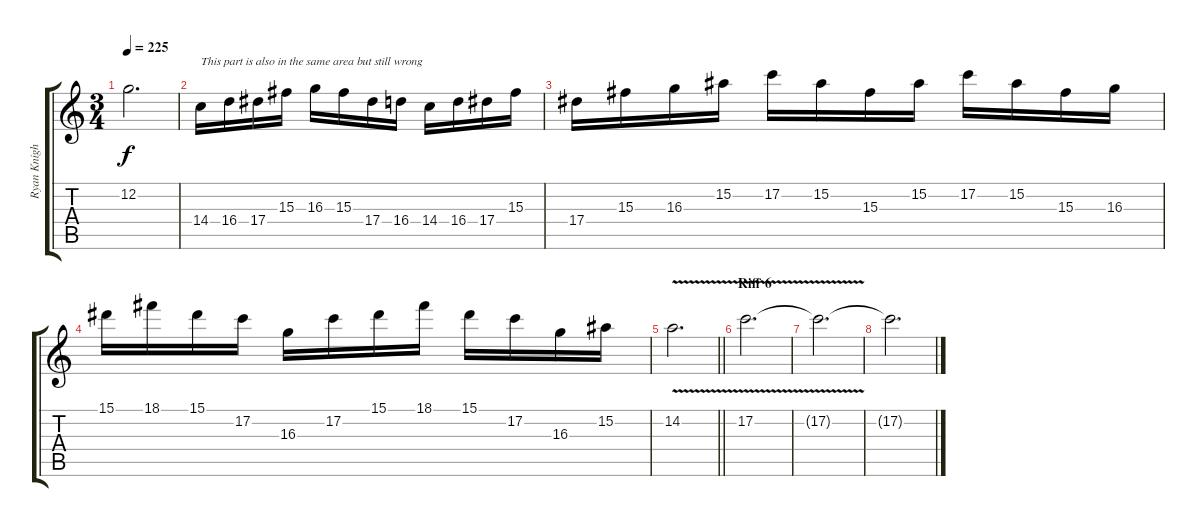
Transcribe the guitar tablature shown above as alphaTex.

\track ("Ryan Knight (Solo)" "Ryan Knigh") {instrument distortionguitar}
\staff {score tabs}
\tuning (C4 G3 Eb3 Bb2 F2 C2) {hide}
\ts (3 4)
\tempo 225
\clef g2
\ks c
12.2{t}.2{d dy f} |
14.4.16{txt "This part is also in the same area but still wrong"} 16.4.16 17.4.16 15.3.16 16.3.16 15.3.16 17.4.16 16.4.16 14.4.16 16.4.16 17.4.16 15.3.16 |
17.4.16 15.3.16 16.3.16 15.2.16 17.2.16 15.2.16 15.3.16 15.2.16 17.2.16 15.2.16 15.3.16 16.3.16 |
15.1.16 18.1.16 15.1.16 17.2.16 16.3.16 17.2.16 15.1.16 18.1.16 15.1.16 17.2.16 16.3.16 15.2.16 |
\barLineRight lightlight
14.2{v}.2{d} |
\section ("" "Riff 6")
17.2{v}.2{d} |
17.2{t}.2{d volume 0} |
17.2{t}.2{d}
